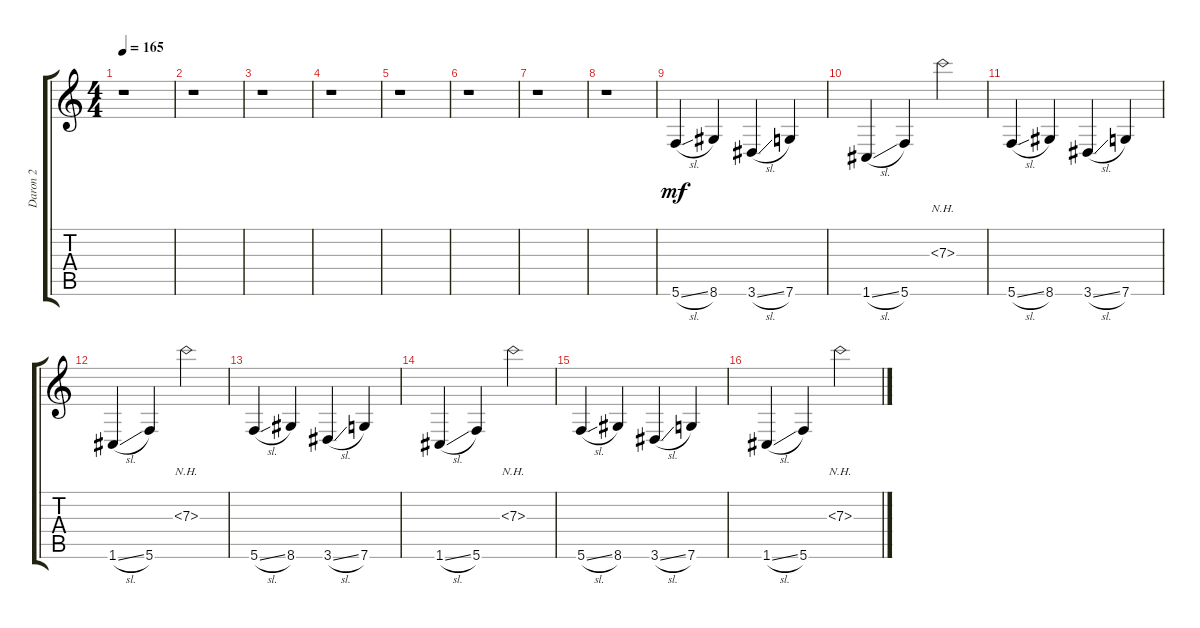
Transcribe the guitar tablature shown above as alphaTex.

\track ("Daron 2" "Daron 2") {instrument distortionguitar}
\staff {score tabs}
\tuning (D4 A3 F3 C3 G2 C2) {hide}
\ts (4 4)
\tempo 165
\clef g2
\ks c
r.1{dy mf instrument distortionguitar} |
r.1 |
r.1 |
r.1 |
r.1 |
r.1 |
r.1 |
r.1 |
5.6{sl}.4 8.6.4 3.6{sl}.4 7.6.4 |
1.6{sl}.4 5.6.4 7.3{nh}.2 |
5.6{sl}.4 8.6.4 3.6{sl}.4 7.6.4 |
1.6{sl}.4 5.6.4 7.3{nh}.2 |
5.6{sl}.4 8.6.4 3.6{sl}.4 7.6.4 |
1.6{sl}.4 5.6.4 7.3{nh}.2 |
5.6{sl}.4 8.6.4 3.6{sl}.4 7.6.4 |
1.6{sl}.4 5.6.4 7.3{nh}.2
